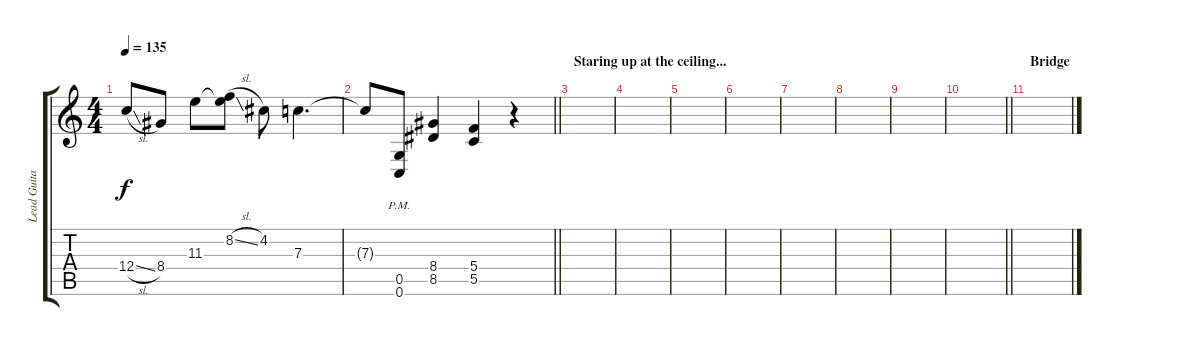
\track ("Lead Guitar 2" "Lead Guita") {instrument distortionguitar}
\staff {score tabs}
\tuning (D4 A3 F3 C3 G2 C2) {hide}
\ts (4 4)
\tempo 135
\clef g2
\ks c
12.4{sl}.8{dy f} 8.4.8 11.3.8 (8.2{sl} 11.3{t}).8 4.2.8 7.3.4{d} |
\barLineRight lightlight
7.3{t}.8 (0.5{pm} 0.6{pm}).8 (8.4 8.5).4 (5.4 5.5).4 r.4 |
\section ("" "Staring up at the ceiling...")
|
|
|
|
|
|
|
\barLineRight lightlight
|
\section ("" "Bridge")
